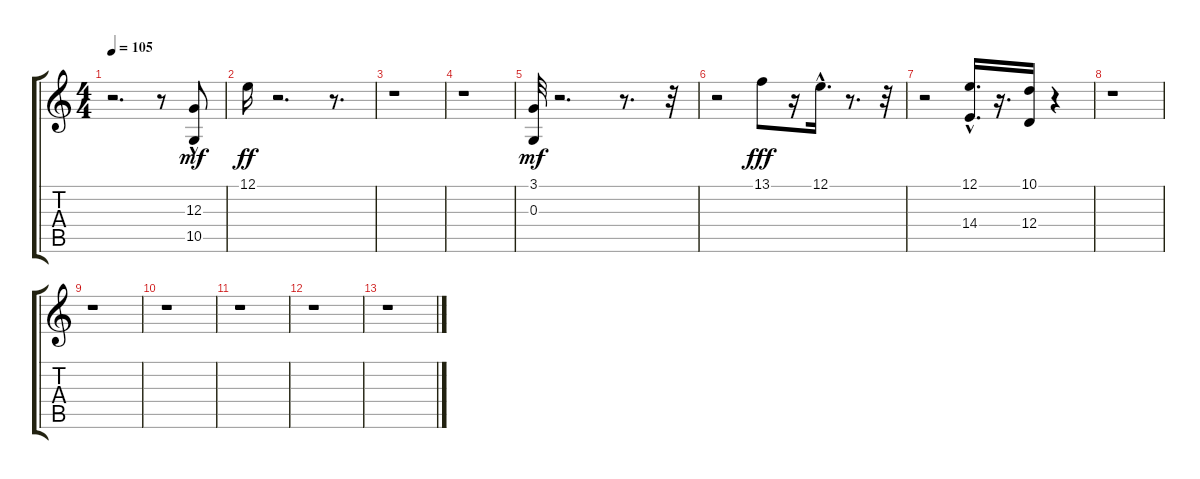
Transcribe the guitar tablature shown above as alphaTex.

\track "" {instrument pizzicatostrings}
\staff {score tabs}
\tuning (E4 B3 G3 D3 A2 E2) {hide}
\ts (4 4)
\tempo 105
\clef g2
\ks c
r.2{d dy f} r.8 (12.3 10.5{hac}).8{dy mf} |
12.1.16{dy ff} r.2{d} r.8{d} |
r.1 |
r.1 |
(3.1 0.3).32{dy mf} r.2{d} r.8{d} r.32 |
r.2 13.1.8{dy fff} r.16 12.1{hac}.16{d} r.8{d} r.32 |
r.2 (12.1{hac} 14.4{hac}).16{d} r.16{d} (10.1 12.4).16 r.4 |
r.1 |
r.1 |
r.1 |
r.1 |
r.1 |
r.1
